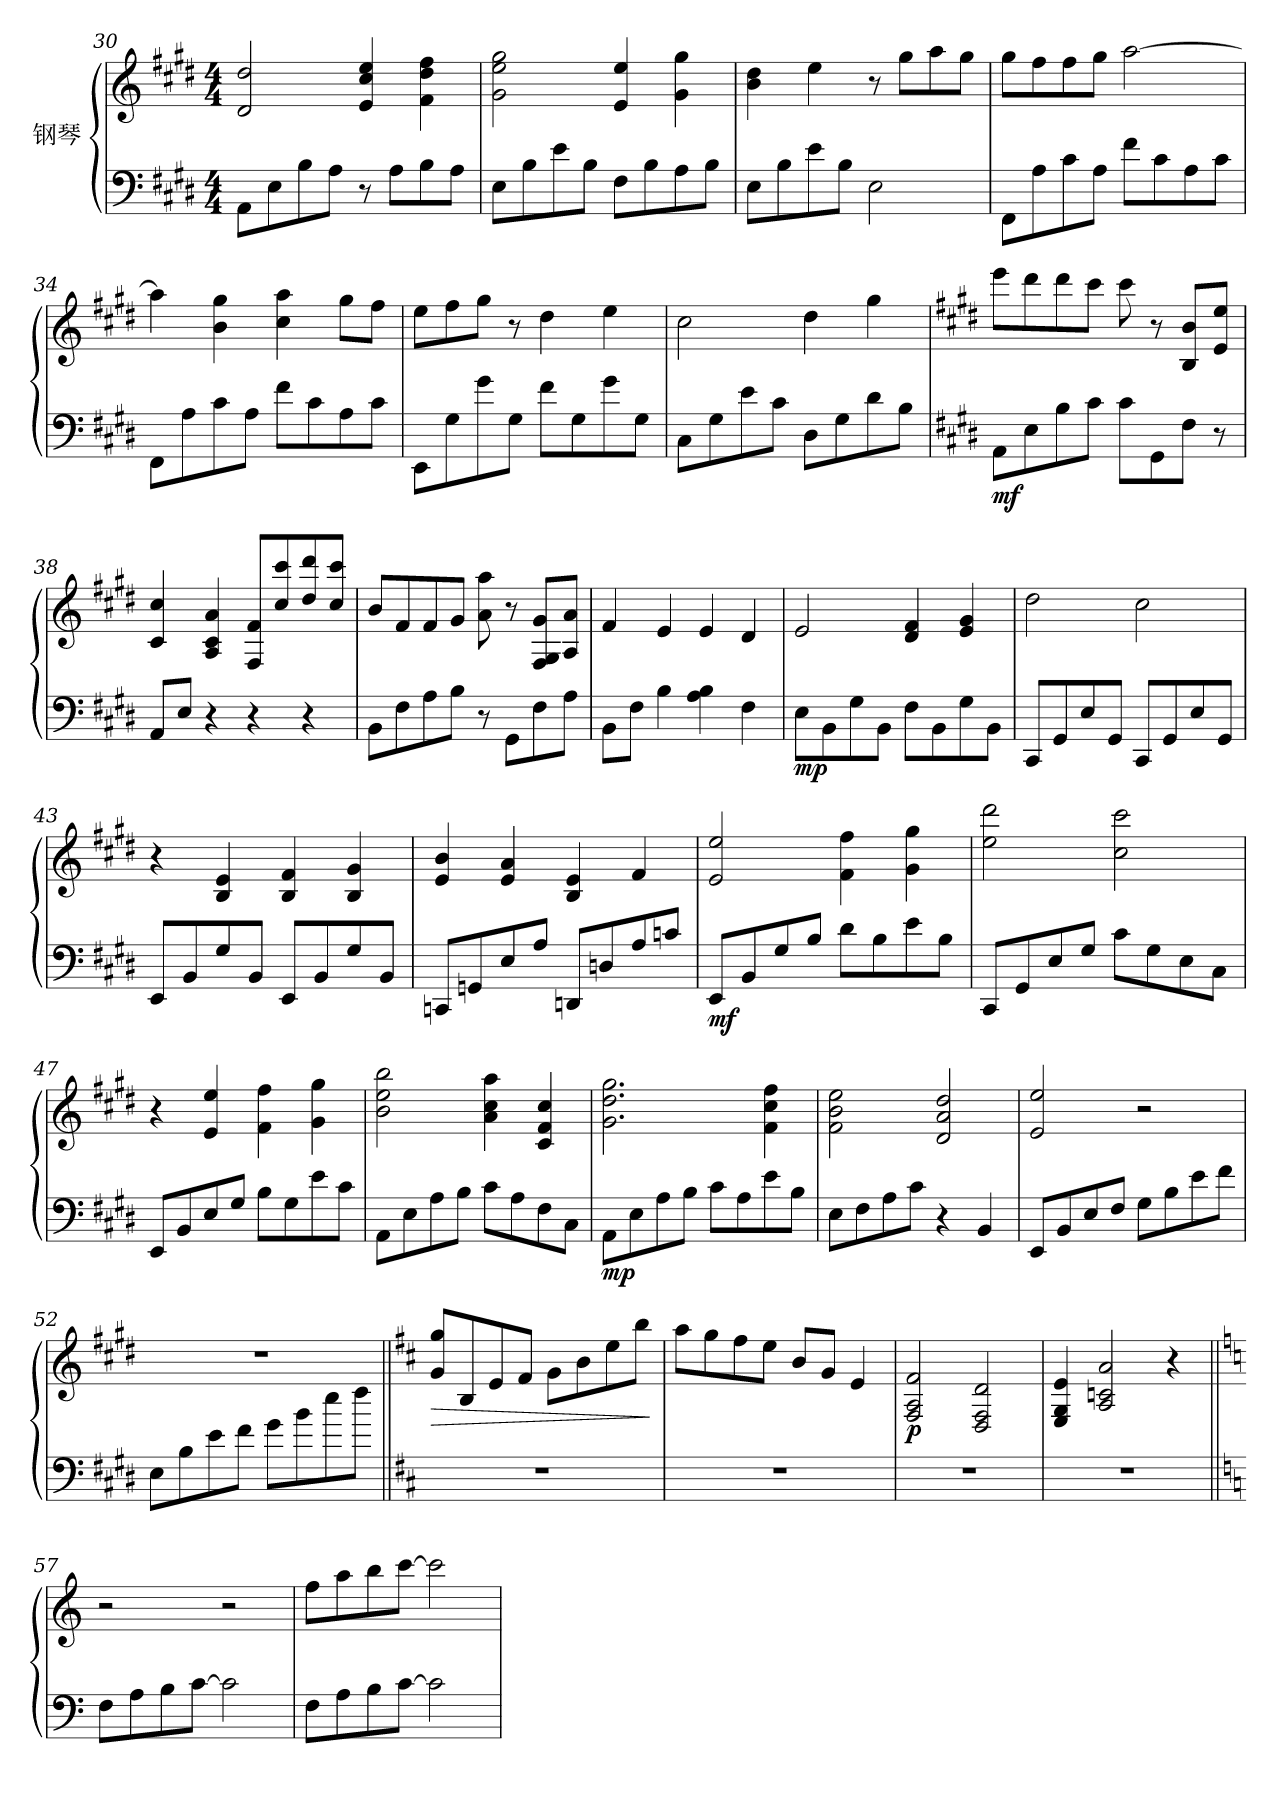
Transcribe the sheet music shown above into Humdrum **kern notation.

**kern	**kern	**dynam
*part1	*part1	*part1
*staff2	*staff1	*staff1/2
*I"钢琴	*	*
*clefF4	*clefG2	*
*k[f#c#g#d#]	*k[f#c#g#d#]	*
*M4/4	*M4/4	*
=30	=30	=30
8AA\L	2d#/ 2dd#/	.
8E\	.	.
8B\	.	.
8A\J	.	.
8r	4e/ 4cc#/ 4ee/	.
8A\L	.	.
8B\	4f#\ 4dd#\ 4ff#\	.
8A\J	.	.
=31	=31	=31
8E\L	2g#\ 2ee\ 2gg#\	.
8B\	.	.
8e\	.	.
8B\J	.	.
8F#\L	4e/ 4ee/	.
8B\	.	.
8A\	4g#\ 4gg#\	.
8B\J	.	.
=32	=32	=32
8E\L	4b\ 4dd#\	.
8B\	.	.
8e\	4ee\	.
8B\J	.	.
2E\	8r	.
.	8gg#\L	.
.	8aa\	.
.	8gg#\J	.
!!LO:LB:g=z
=33	=33	=33
8FF#\L	8gg#\L	.
8A\	8ff#\	.
8c#\	8ff#\	.
8A\J	8gg#\J	.
8f#\L	[2aa\	.
8c#\	.	.
8A\	.	.
8c#\J	.	.
=34	=34	=34
8FF#\L	4aa\]	.
8A\	.	.
8c#\	4b\ 4gg#\	.
8A\J	.	.
8f#\L	4cc#\ 4aa\	.
8c#\	.	.
8A\	8gg#\L	.
8c#\J	8ff#\J	.
=35	=35	=35
8EE\L	8ee\L	.
8G#\	8ff#\	.
8g#\	8gg#\J	.
8G#\J	8r	.
8f#\L	4dd#\	.
8G#\	.	.
8g#\	4ee\	.
8G#\J	.	.
=36	=36	=36
8C#\L	2cc#\	.
8G#\	.	.
8e\	.	.
8c#\J	.	.
8D#\L	4dd#\	.
8G#\	.	.
8d#\	4gg#\	.
8B\J	.	.
!!LO:LB:g=z
=37	=37	=37
*k[f#c#g#d#]	*k[f#c#g#d#]	*
!	!	!LO:DY:b=2
8AA\L	8eee\L	mf
8E\	8ddd#\	.
8B\	8ddd#\	.
8c#\J	8ccc#\J	.
8c#\L	8ccc#\	.
8GG#\	8r	.
8F#\J	8B/ 8b/L	.
8r	8e/ 8ee/J	.
=38	=38	=38
8AA/L	4c#/ 4cc#/	.
8E/J	.	.
4r	4A/ 4c#/ 4a/	.
4r	8F#/ 8f#/L	.
.	8cc#/ 8ccc#/	.
4r	8dd#/ 8ddd#/	.
.	8cc#/ 8ccc#/J	.
=39	=39	=39
8BB\L	8b/L	.
8F#\	8f#/	.
8A\	8f#/	.
8B\J	8g#/J	.
8r	8a\ 8aa\	.
8GG#\L	8r	.
8F#\	8F#/ 8G#/ 8g#/L	.
8A\J	8A/ 8a/J	.
=40	=40	=40
8BB\L	4f#/	.
8F#\J	.	.
4B\	4e/	.
4A\ 4B\	4e/	.
4F#\	4d#/	.
!!LO:LB:g=z
=41	=41	=41
!	!	!LO:DY:b=2
8E\L	2e/	mp
8BB\	.	.
8G#\	.	.
8BB\J	.	.
8F#\L	4d#/ 4f#/	.
8BB\	.	.
8G#\	4e/ 4g#/	.
8BB\J	.	.
=42	=42	=42
8CC#/L	2dd#\	.
8GG#/	.	.
8E/	.	.
8GG#/J	.	.
8CC#/L	2cc#\	.
8GG#/	.	.
8E/	.	.
8GG#/J	.	.
=43	=43	=43
8EE/L	4r	.
8BB/	.	.
8G#/	4B/ 4e/	.
8BB/J	.	.
8EE/L	4B/ 4f#/	.
8BB/	.	.
8G#/	4B/ 4g#/	.
8BB/J	.	.
=44	=44	=44
8CCn/L	4e/ 4b/	.
8GGn/	.	.
8E/	4e/ 4a/	.
8A/J	.	.
8DDn/L	4B/ 4e/	.
8Dn/	.	.
8A/	4f#/	.
8cn/J	.	.
!!LO:PB:g=z
=45	=45	=45
!	!	!LO:DY:b=2
8EE/L	2e/ 2ee/	mf
8BB/	.	.
8G#/	.	.
8B/J	.	.
8d#\L	4f#\ 4ff#\	.
8B\	.	.
8e\	4g#\ 4gg#\	.
8B\J	.	.
=46	=46	=46
8CC#/L	2ee\ 2ddd#\	.
8GG#/	.	.
8E/	.	.
8G#/J	.	.
8c#\L	2cc#\ 2ccc#\	.
8G#\	.	.
8E\	.	.
8C#\J	.	.
=47	=47	=47
8EE/L	4r	.
8BB/	.	.
8E/	4e/ 4ee/	.
8G#/J	.	.
8B\L	4f#\ 4ff#\	.
8G#\	.	.
8e\	4g#\ 4gg#\	.
8c#\J	.	.
=48	=48	=48
8AA\L	2b\ 2ee\ 2bb\	.
8E\	.	.
8A\	.	.
8B\J	.	.
8c#\L	4a\ 4cc#\ 4aa\	.
8A\	.	.
8F#\	4c#/ 4f#/ 4cc#/	.
8C#\J	.	.
!!LO:LB:g=z
=49	=49	=49
!	!	!LO:DY:b=2
8AA\L	2.g#\ 2.dd#\ 2.gg#\	mp
8E\	.	.
8A\	.	.
8B\J	.	.
8c#\L	.	.
8A\	.	.
8e\	4f#\ 4cc#\ 4ff#\	.
8B\J	.	.
=50	=50	=50
8E\L	2f#\ 2b\ 2ee\	.
8F#\	.	.
8A\	.	.
8c#\J	.	.
4r	2d#/ 2a/ 2dd#/	.
4BB/	.	.
=51	=51	=51
8EE/L	2e/ 2ee/	.
8BB/	.	.
8E/	.	.
8F#/J	.	.
8G#\L	2r	.
8B\	.	.
8e\	.	.
8f#\J	.	.
=52	=52	=52
8E\L	1r	.
8B\	.	.
8e\	.	.
8f#\J	.	.
8g#\L	.	.
8b\	.	.
8ee\	.	.
8ff#\J	.	.
!!LO:LB:g=z
=53||	=53||	=53||
*k[f#c#]	*k[f#c#]	*
!	!	!LO:HP:b
1r	8g/ 8gg/L	>
.	8B/	.
.	8e/	.
.	8f#/J	.
.	8g\L	.
.	8b\	.
.	8ee\	.
.	8bb\J	.
.	.	]
=54	=54	=54
1r	8aa\L	.
.	8gg\	.
.	8ff#\	.
.	8ee\J	.
.	8b/L	.
.	8g/J	.
.	4e/	.
=55	=55	=55
!	!	!LO:DY:b
1r	2F#/ 2A/ 2f#/	p
.	2D/ 2F#/ 2d/	.
=56	=56	=56
1r	4E/ 4G/ 4e/	.
.	2A/ 2cn/ 2a/	.
.	4r	.
!!LO:LB:g=z
=57||	=57||	=57||
*k[]	*k[]	*
8F\L	2r	.
8A\	.	.
8B\	.	.
[8c\J	.	.
2c\]	2r	.
=58	=58	=58
8F\L	8ff\L	.
8A\	8aa\	.
8B\	8bb\	.
[8c\J	[8ccc\J	.
2c\]	2ccc\]	.
=	=	=
*-	*-	*-
